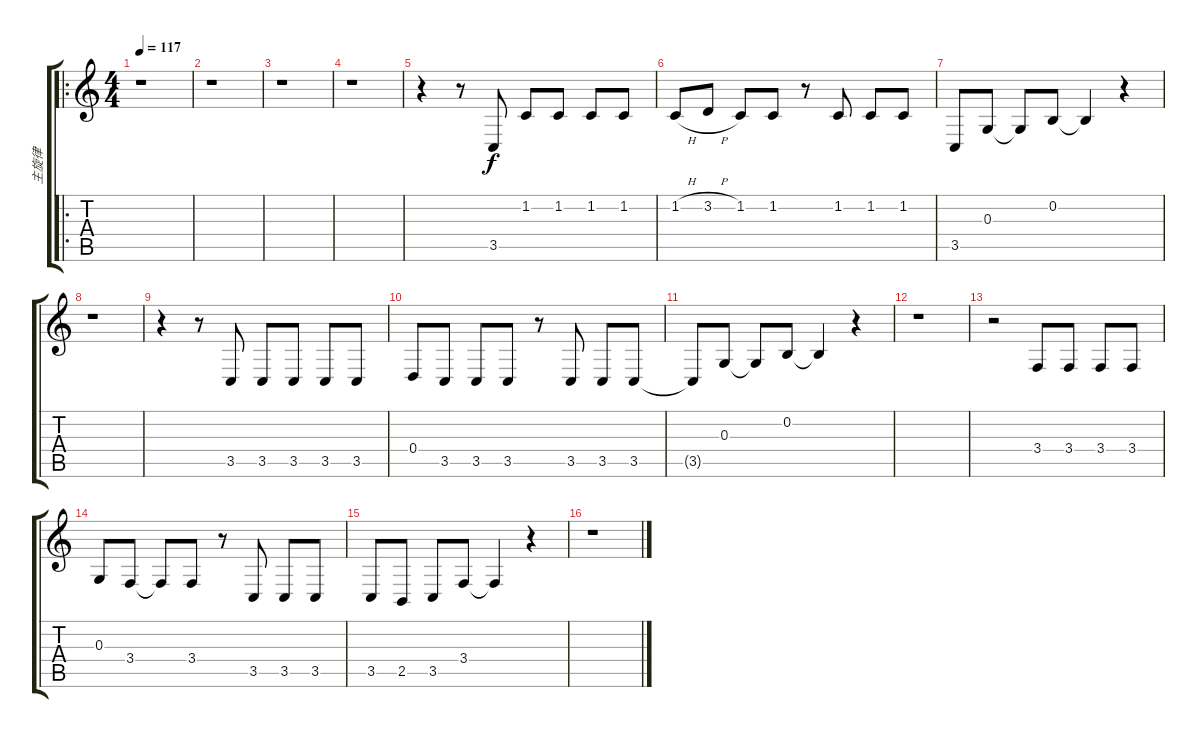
\track ("主旋律" "主旋律") {instrument tangoaccordion}
\staff {score tabs}
\tuning (E4 B3 G3 D3 A2 E2) {hide}
\ro
\ts (4 4)
\tempo 117
\clef g2
\ks c
r.1{dy f instrument tangoaccordion} |
r.1 |
r.1 |
r.1 |
r.4 r.8 3.5.8 1.2.8 1.2.8 1.2.8 1.2.8 |
1.2{h}.8 3.2{h}.8 1.2.8 1.2.8 r.8 1.2.8 1.2.8 1.2.8 |
3.5.8 0.3.8 0.3{t}.8 0.2.8 0.2{t}.4 r.4 |
r.1 |
r.4 r.8 3.5.8 3.5.8 3.5.8 3.5.8 3.5.8 |
0.4.8 3.5.8 3.5.8 3.5.8 r.8 3.5.8 3.5.8 3.5.8 |
3.5{t}.8 0.3.8 0.3{t}.8 0.2.8 0.2{t}.4 r.4 |
r.1 |
r.2 3.4.8 3.4.8 3.4.8 3.4.8 |
0.3.8 3.4.8 3.4{t}.8 3.4.8 r.8 3.5.8 3.5.8 3.5.8 |
3.5.8 2.5.8 3.5.8 3.4.8 3.4{t}.4 r.4 |
r.1
